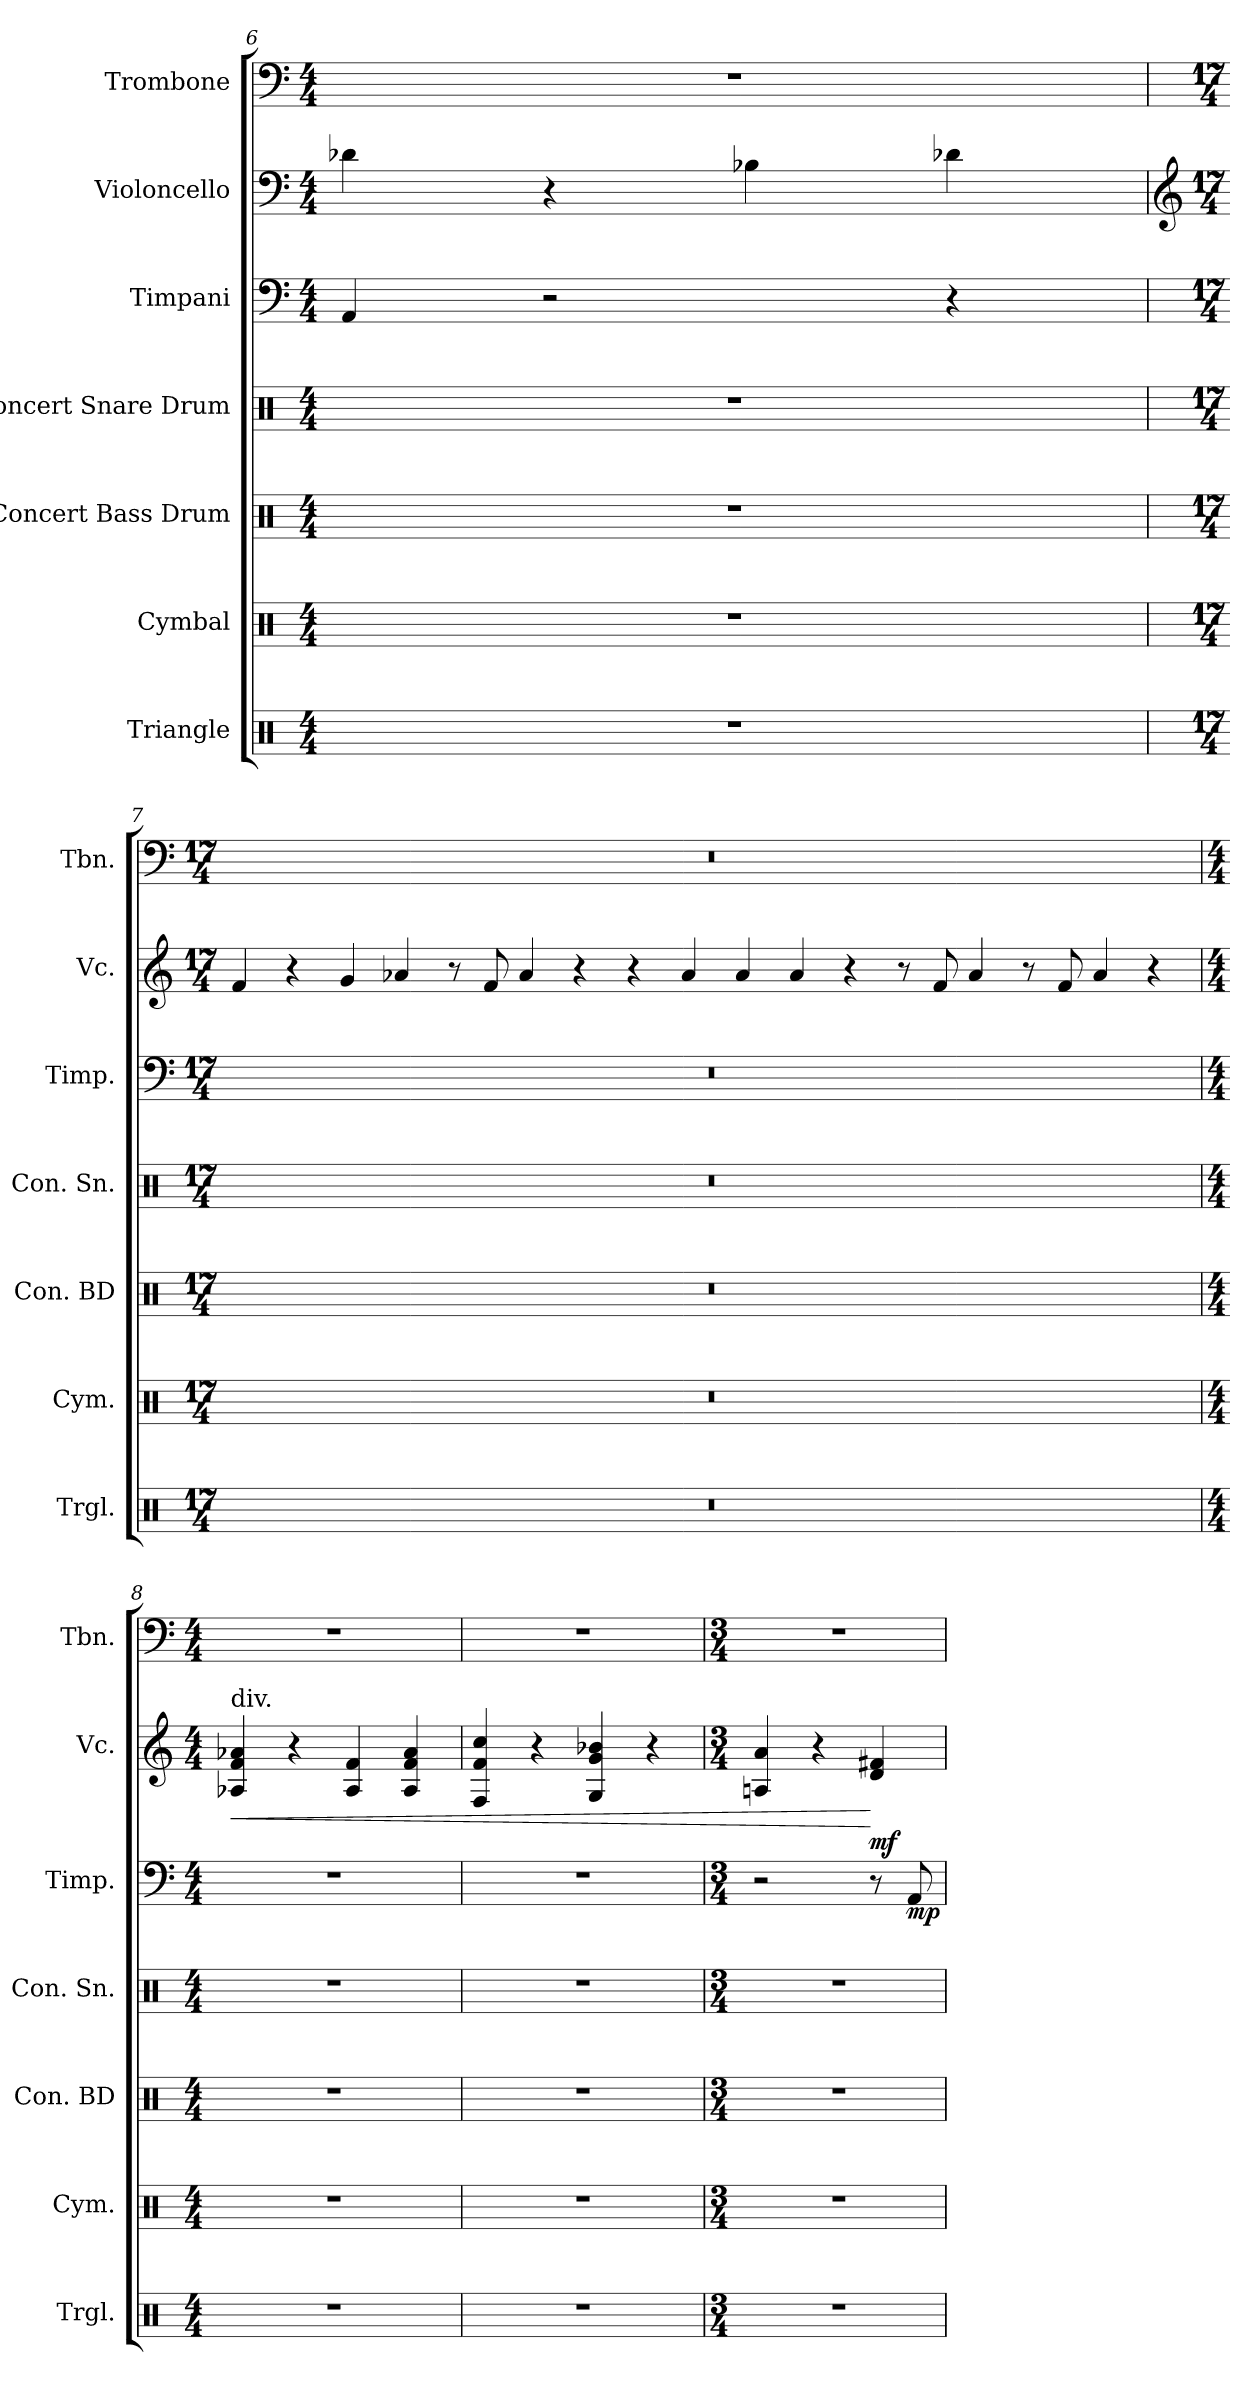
**kern	**kern	**kern	**kern	**kern	**dynam	**kern	**dynam	**kern
*part7	*part6	*part5	*part4	*part3	*part3	*part2	*part2	*part1
*staff7	*staff6	*staff5	*staff4	*staff3	*staff3	*staff2	*staff2	*staff1
*I"Triangle	*I"Cymbal	*I"Concert Bass Drum	*I"Concert Snare Drum	*I"Timpani	*	*I"Violoncello	*	*I"Trombone
*I'Trgl.	*I'Cym.	*I'Con. BD	*I'Con. Sn.	*I'Timp.	*	*I'Vc.	*	*I'Tbn.
*clefX	*clefX	*clefX	*clefX	*clefF4	*	*clefF4	*	*clefF4
*k[]	*k[]	*k[]	*k[]	*k[]	*	*k[]	*	*k[]
*M4/4	*M4/4	*M4/4	*M4/4	*M4/4	*	*M4/4	*	*M4/4
=6	=6	=6	=6	=6	=6	=6	=6	=6
1r	1r	1r	1r	4AA/	.	4d-X\	.	1r
.	.	.	.	2r	.	4r	.	.
.	.	.	.	.	.	4B-X\	.	.
.	.	.	.	4r	.	4d-X\	.	.
!!LO:PB:g=z
=7	=7	=7	=7	=7	=7	=7	=7	=7
*	*	*	*	*	*	*clefG2	*	*
*M17/4	*M17/4	*M17/4	*M17/4	*M17/4	*	*M17/4	*	*M17/4
4%17r	4%17r	4%17r	4%17r	4%17r	.	4f/	.	4%17r
.	.	.	.	.	.	4r	.	.
.	.	.	.	.	.	4g/	.	.
.	.	.	.	.	.	4a-X/	.	.
.	.	.	.	.	.	8r	.	.
.	.	.	.	.	.	8f/	.	.
.	.	.	.	.	.	4a-/	.	.
.	.	.	.	.	.	4r	.	.
.	.	.	.	.	.	4r	.	.
.	.	.	.	.	.	4a-/	.	.
.	.	.	.	.	.	4a-/	.	.
.	.	.	.	.	.	4a-/	.	.
.	.	.	.	.	.	4r	.	.
.	.	.	.	.	.	8r	.	.
.	.	.	.	.	.	8f/	.	.
.	.	.	.	.	.	4a-/	.	.
.	.	.	.	.	.	8r	.	.
.	.	.	.	.	.	8f/	.	.
.	.	.	.	.	.	4a-/	.	.
.	.	.	.	.	.	4r	.	.
=8	=8	=8	=8	=8	=8	=8	=8	=8
*M4/4	*M4/4	*M4/4	*M4/4	*M4/4	*	*M4/4	*	*M4/4
!	!	!	!	!	!	!LO:TX:a:t=div.	!	!
!	!	!	!	!	!	!	!LO:HP:b	!
1r	1r	1r	1r	1r	.	4A-X/ 4f/ 4a-X/	<	1r
.	.	.	.	.	.	4r	.	.
.	.	.	.	.	.	4A-/ 4f/	.	.
.	.	.	.	.	.	4A-/ 4f/ 4a-/	.	.
=9	=9	=9	=9	=9	=9	=9	=9	=9
1r	1r	1r	1r	1r	.	4F/ 4f/ 4cc/	.	1r
.	.	.	.	.	.	4r	.	.
.	.	.	.	.	.	4G/ 4g/ 4b-X/	.	.
.	.	.	.	.	.	4r	.	.
=10	=10	=10	=10	=10	=10	=10	=10	=10
*M3/4	*M3/4	*M3/4	*M3/4	*M3/4	*	*M3/4	*	*M3/4
2.r	2.r	2.r	2.r	2r	.	4An/ 4a/	.	2.r
.	.	.	.	.	.	4r	.	.
!	!	!	!	!	!LO:DY:a	!	!	!
.	.	.	.	8r	mf	4d/ 4f#X/	[	.
!	!	!	!	!	!LO:DY:b	!	!	!
.	.	.	.	8AA/	mp	.	.	.
=	=	=	=	=	=	=	=	=
*-	*-	*-	*-	*-	*-	*-	*-	*-
